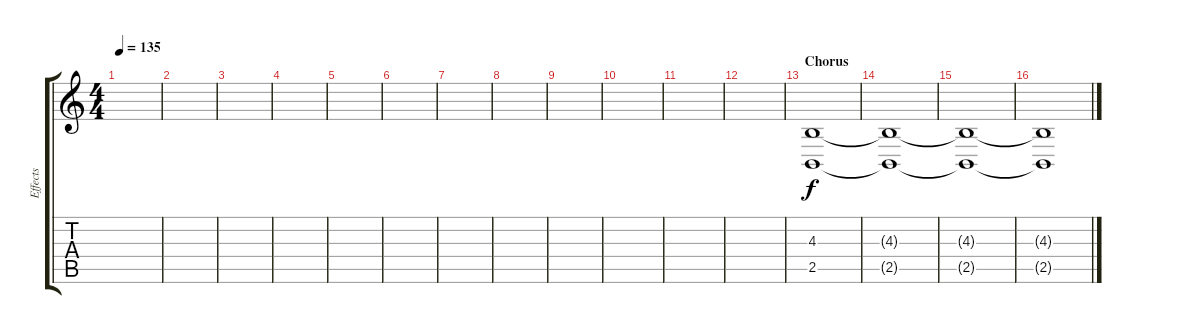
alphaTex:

\track ("Effects" "Effects") {instrument stringensemble2}
\staff {score tabs}
\tuning (E4 B3 G3 D3 A2 E2) {hide}
\ts (4 4)
\tempo 135
\clef g2
\ks c
|
|
|
|
|
|
|
|
|
|
|
|
\section ("" "Chorus")
(4.3 2.5).1 |
(4.3{t} 2.5{t}).1{dy f} |
(4.3{t} 2.5{t}).1 |
(4.3{t} 2.5{t}).1
